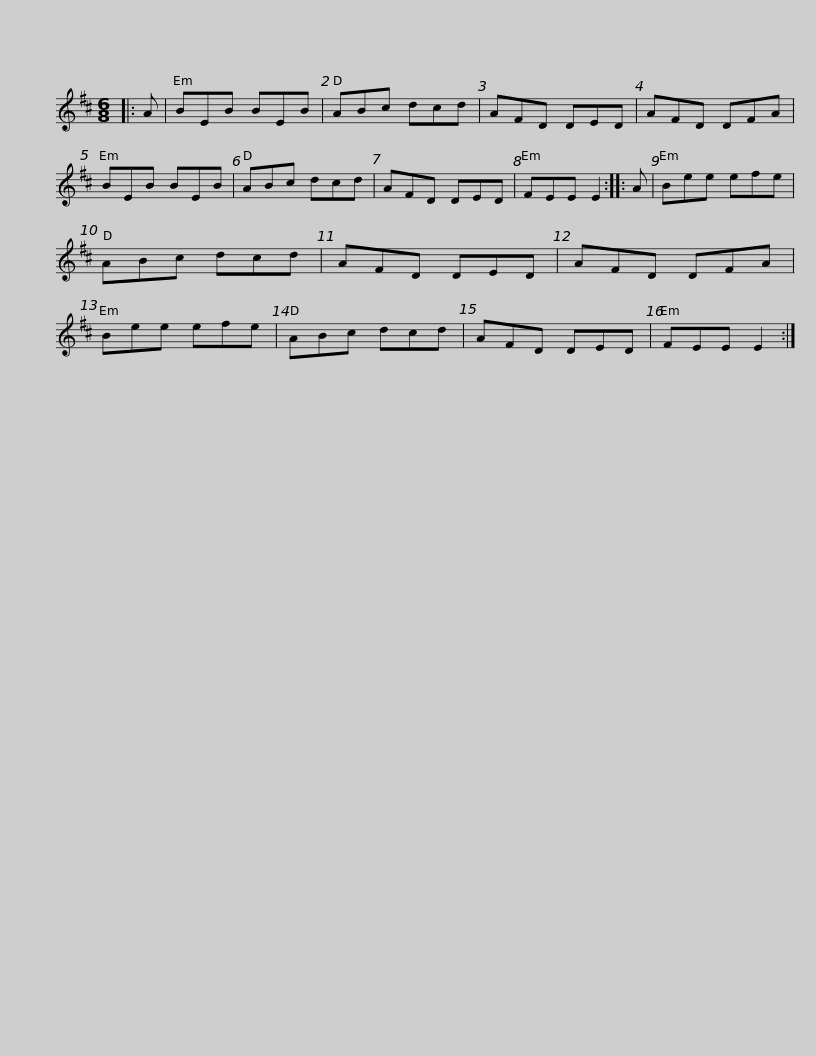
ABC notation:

X:1
L:1/8
M:6/8
I:linebreak $
K:D
V:1 treble
V:1
|: A | BEB BEB | ABc dcd | AFD DED | AFD DFA | %5
 BEB BEB | ABc dcd |$ AFD DED | FEE E2 :: A | %10
 Bee efe | ABc dcd | AFD DED | AFD DFA | Bee efe |$ %15
 ABc dcd | AFD DED | FEE E2 :| %18
